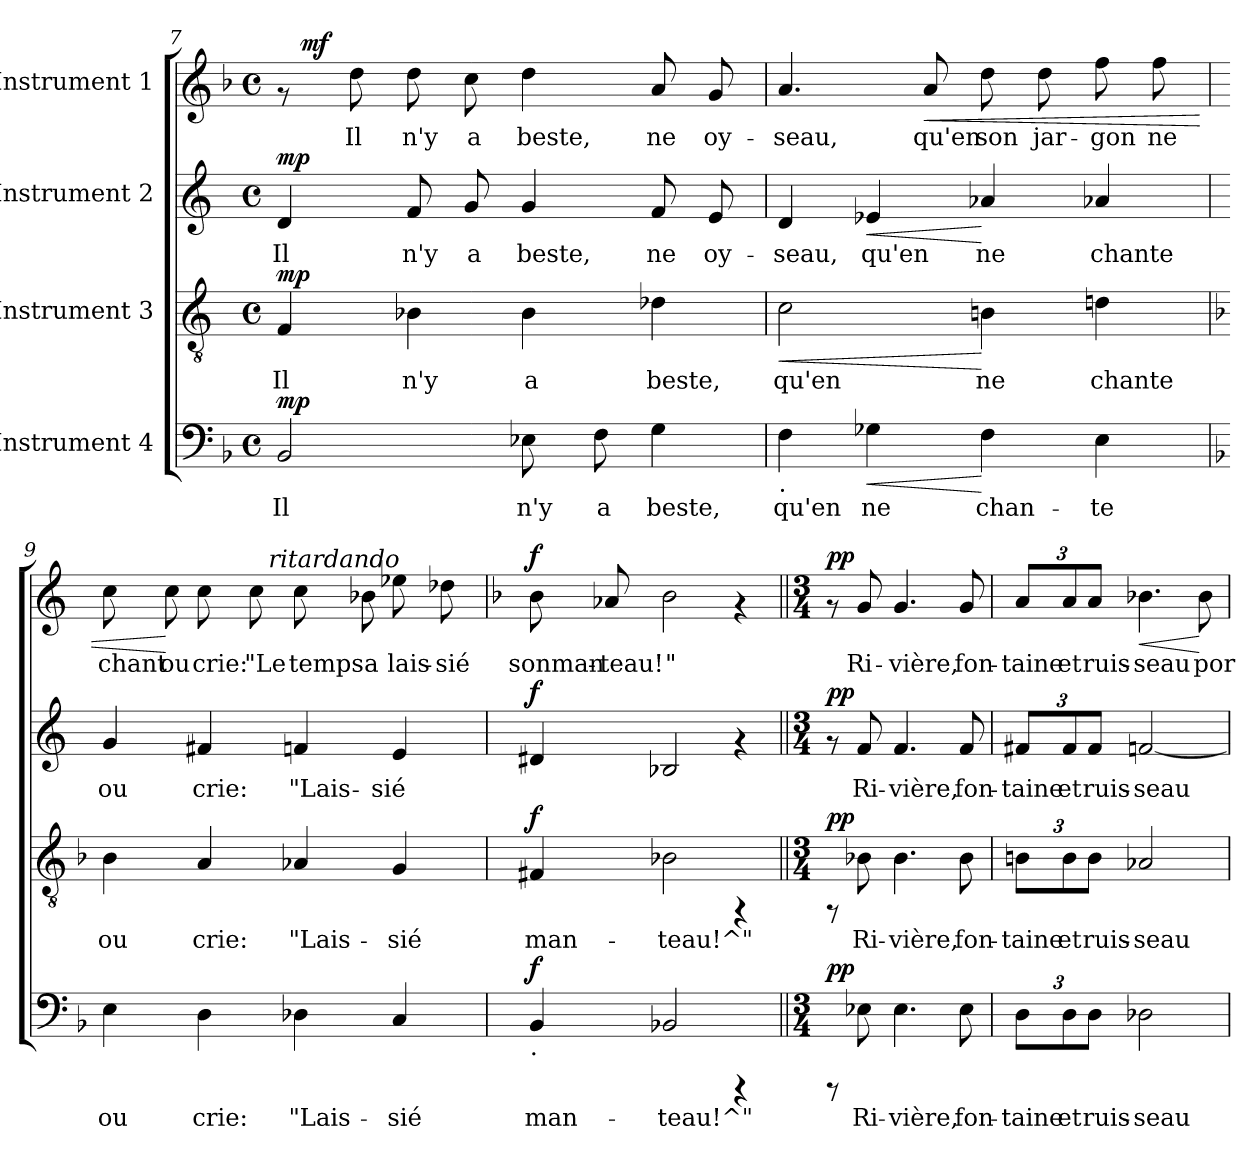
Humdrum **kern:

**kern	**text	**dynam	**kern	**text	**dynam	**kern	**text	**dynam	**kern	**text	**dynam
*part4	*part4	*part4	*part3	*part3	*part3	*part2	*part2	*part2	*part1	*part1	*part1
*staff4	*staff4	*staff4	*staff3	*staff3	*staff3	*staff2	*staff2	*staff2	*staff1	*staff1	*staff1
*I"Instrument 4	*	*	*I"Instrument 3	*	*	*I"Instrument 2	*	*	*I"Instrument 1	*	*
*clefF4	*	*	*clefGv2	*	*	*clefG2	*	*	*clefG2	*	*
*k[b-]	*	*	*k[]	*	*	*k[]	*	*	*k[b-]	*	*
*F:	*	*	*C:	*	*	*C:	*	*	*F:	*	*
*M4/4	*	*	*M4/4	*	*	*M4/4	*	*	*M4/4	*	*
*met(c)	*	*	*met(c)	*	*	*met(c)	*	*	*met(c)	*	*
*MM60	*	*	*MM60	*	*	*MM60	*	*	*MM60	*	*
=7	=7	=7	=7	=7	=7	=7	=7	=7	=7	=7	=7
!	!LO:LY:b:cj	!LO:DY:a	!	!LO:LY:b:cj	!LO:DY:a	!	!LO:LY:b:cj	!LO:DY:a	!	!	!
*	*	*	*	*	*	*	*	*	*^	*	*
2BB-/	Il	mp	4F/	Il	mp	4d/	Il	mp	8rf	32ryy	.	.
!	!	!	!	!	!	!	!	!	!	!	!	!LO:DY:a
.	.	.	.	.	.	.	.	.	.	2ryy	.	mf
!	!	!	!	!	!	!	!	!	!	!	!LO:LY:b:cj	!
.	.	.	.	.	.	.	.	.	8dd\L	.	Il	.
!	!	!	!	!LO:LY:b:cj	!	!	!LO:LY:b:cj	!	!	!	!LO:LY:b:cj	!
.	.	.	4B-X\	n'y	.	8f/	n'y	.	8dd\	.	n'y	.
!	!	!	!	!	!	!	!LO:LY:b:cj	!	!	!	!LO:LY:b:cj	!
.	.	.	.	.	.	8g/	a	.	8cc\	.	a	.
!	!LO:LY:b:cj	!	!	!LO:LY:b:cj	!	!	!LO:LY:b:cj	!	!	!	!LO:LY:b:cj	!
8E-X\	n'y	.	4B-\	a	.	4g/	beste,	.	4dd\	.	beste,	.
.	.	.	.	.	.	.	.	.	.	4...ryy	.	.
!	!LO:LY:b:cj	!	!	!	!	!	!	!	!	!	!	!
8F\	a	.	.	.	.	.	.	.	.	.	.	.
!	!LO:LY:b:cj	!	!	!LO:LY:b:cj	!	!	!LO:LY:b:cj	!	!	!	!LO:LY:b:cj	!
4G\	beste,	.	4d-X\	beste,	.	8f/	ne	.	8a/	.	ne	.
!	!	!	!	!	!	!	!LO:LY:b:cj	!	!	!	!LO:LY:b:cj	!
.	.	.	.	.	.	8e/	oy-	.	8g/	.	oy-	.
*	*	*	*	*	*	*	*	*	*v	*v	*	*
!!LO:LB:g=z
=8	=8	=8	=8	=8	=8	=8	=8	=8	=8	=8	=8
*k[]	*	*	*	*	*	*	*	*	*k[]	*	*
*C:	*	*	*	*	*	*	*	*	*C:	*	*
*	*	*	*	*	*	*	*	*	*^	*	*
!LO:TX:b:t=.	!	!	!	!	!	!	!	!	!	!	!	!
!	!LO:LY:b:cj	!	!	!LO:LY:b:cj	!LO:HP:b	!	!LO:LY:b:cj	!	!	!	!LO:LY:b:cj	!
*	*	*	*	*	*	*	*	*	*v	*v	*	*
4F\	qu'en	.	2c\	qu'en	<	4d/	-seau,	.	4.a/	-seau,	.
!	!LO:LY:b:cj	!LO:HP:b	!	!	!	!	!LO:LY:b:cj	!LO:HP:b	!	!	!
4G-X\	ne	<	.	.	.	4e-X/	qu'en	<	.	.	.
!	!	!	!	!	!	!	!	!	!	!LO:LY:b:cj	!LO:HP:b
.	.	.	.	.	.	.	.	.	8a/	qu'en	<
!	!LO:LY:b:cj	!	!	!LO:LY:b:cj	!	!	!LO:LY:b:cj	!	!	!LO:LY:b:cj	!
4F\	chan-	[	4Bn\	ne	[	4a-X/	ne	[	8dd\	son	.
!	!	!	!	!	!	!	!	!	!	!LO:LY:b:cj	!
.	.	.	.	.	.	.	.	.	8dd\	jar-	.
!	!LO:LY:b:cj	!	!	!LO:LY:b:cj	!	!	!LO:LY:b:cj	!	!	!LO:LY:b:cj	!
4E\	-te	.	4dn\	chante	.	4a-X/	chante	.	8ff\	-gon	.
!	!	!	!	!	!	!	!	!	!	!LO:LY:b:cj	!
.	.	.	.	.	.	.	.	.	8ff\	ne	.
=9	=9	=9	=9	=9	=9	=9	=9	=9	=9	=9	=9
*k[b-]	*	*	*k[b-]	*	*	*	*	*	*	*	*
*F:	*	*	*F:	*	*	*	*	*	*	*	*
!	!LO:LY:b:cj	!	!	!LO:LY:b:cj	!	!	!LO:LY:b:cj	!	!	!LO:LY:b:cj	!
*	*	*	*	*	*	*	*	*	*^	*	*
4E\	ou	.	4B-\	ou	.	4g/	ou	.	8cc\	4ryy	chant	.
!	!	!	!	!	!	!	!	!	!	!	!LO:LY:b:cj	!
.	.	.	.	.	.	.	.	.	8cc\	.	ou	[
!	!LO:LY:b:cj	!	!	!LO:LY:b:cj	!	!	!LO:LY:b:cj	!	!	!	!LO:LY:b:cj	!
4D\	crie:	.	4A/	crie:	.	4f#X/	crie:	.	8cc\	8ryy	crie:	.
!	!	!	!	!	!	!	!	!	!	!	!LO:LY:b:cj	!
.	.	.	.	.	.	.	.	.	8cc\	32.ryy	"Le	.
!	!	!	!	!	!	!	!	!	!	!LO:TX:a:i:t=ritardando	!	!
.	.	.	.	.	.	.	.	.	.	2ryy	.	.
!	!LO:LY:b:cj	!	!	!LO:LY:b:cj	!	!	!LO:LY:b:cj	!	!	!	!LO:LY:b:cj	!
4D-X\	"Lais-	.	4A-X/	"Lais-	.	4fn/	"Lais-	.	8cc\	.	temps	.
!	!	!	!	!	!	!	!	!	!	!	!LO:LY:b:cj	!
.	.	.	.	.	.	.	.	.	8b-X\	.	a	.
!	!LO:LY:b:cj	!	!	!LO:LY:b:cj	!	!	!LO:LY:b:cj	!	!	!	!LO:LY:b:cj	!
4C/	-sié	.	4G/	-sié	.	4e/	-sié	.	8ee-X\	.	lais-	.
!	!	!	!	!	!	!	!	!	!	!	!LO:LY:b:cj	!
.	.	.	.	.	.	.	.	.	8dd-X\	.	-sié	.
.	.	.	.	.	.	.	.	.	.	16ryy	.	.
.	.	.	.	.	.	.	.	.	.	64ryy	.	.
*	*	*	*	*	*	*	*	*	*v	*v	*	*
!!LO:PB:g=z
=10	=10	=10	=10	=10	=10	=10	=10	=10	=10	=10	=10
*k[]	*	*	*k[]	*	*	*	*	*	*k[b-]	*	*
*C:	*	*	*C:	*	*	*	*	*	*F:	*	*
*	*	*	*	*	*	*	*	*	*^	*	*
!LO:TX:b:t=.	!	!	!	!	!	!	!	!	!	!	!	!
!	!LO:LY:b:cj	!LO:DY:a	!	!LO:LY:b:cj	!LO:DY:a	!	!	!LO:DY:a	!	!	!LO:LY:b:cj	!LO:DY:a
*	*	*	*	*	*	*	*	*	*v	*v	*	*
4BB/	man-	f	4F#X/	man-	f	4d#X/	.	f	8b-\	sonman-	f
!	!	!	!	!	!	!	!	!	!	!LO:LY:b:cj	!
.	.	.	.	.	.	.	.	.	8a-X/	-teau!	.
!	!LO:LY:b:cj	!	!	!LO:LY:b:cj	!	!	!	!	!	!LO:LY:b:cj	!
2BB-X/	-teau!^"	.	2B-X\	-teau!^"	.	2B-X/	.	.	2b-\	"	.
4rCCC	.	.	4rFF	.	.	4rf	.	.	4rf	.	.
=11||	=11||	=11||	=11||	=11||	=11||	=11||	=11||	=11||	=11||	=11||	=11||
*M3/4	*	*	*M3/4	*	*	*M3/4	*	*	*M3/4	*	*
*	*	*	*	*	*	*	*	*	*MM48	*	*
!	!	!LO:DY:a	!	!	!LO:DY:a	!	!	!LO:DY:a	!	!	!LO:DY:a
8rCCC	.	pp	8rFF	.	pp	8rf	.	pp	8rf	.	pp
!	!LO:LY:b:cj	!	!	!LO:LY:b:cj	!	!	!LO:LY:b:cj	!	!	!LO:LY:b:cj	!
8E-X\	Ri-	.	8B-X\	Ri-	.	8f/	Ri-	.	8g/	Ri-	.
!	!LO:LY:b:cj	!	!	!LO:LY:b:cj	!	!	!LO:LY:b:cj	!	!	!LO:LY:b:cj	!
4.E-\	-vière,	.	4.B-\	-vière,	.	4.f/	-vière,	.	4.g/	-vière,	.
!	!LO:LY:b:cj	!	!	!LO:LY:b:cj	!	!	!LO:LY:b:cj	!	!	!LO:LY:b:cj	!
8E-\	fon-	.	8B-\	fon-	.	8f/	fon-	.	8g/	fon-	.
=12	=12	=12	=12	=12	=12	=12	=12	=12	=12	=12	=12
!	!LO:LY:b:cj	!	!	!LO:LY:b:cj	!	!	!LO:LY:b:cj	!	!	!LO:LY:b:cj	!
12D\L	-taine	.	12Bn\L	-taine	.	12f#X/L	-taine	.	12a/L	-taine	.
!	!LO:LY:b:cj	!	!	!LO:LY:b:cj	!	!	!LO:LY:b:cj	!	!	!LO:LY:b:cj	!
12D\	et	.	12B\	et	.	12f#/	et	.	12a/	et	.
!	!LO:LY:b:cj	!	!	!LO:LY:b:cj	!	!	!LO:LY:b:cj	!	!	!LO:LY:b:cj	!
12D\J	ruis-	.	12B\J	ruis-	.	12f#/J	ruis-	.	12a/J	ruis-	.
!	!LO:LY:b:cj	!	!	!LO:LY:b:cj	!	!	!LO:LY:b:cj	!	!	!LO:LY:b:cj	!LO:HP:b
2D-X\	-seau	.	2A-X/	-seau	.	[<2fn/	-seau	.	4.b-X\	-seau	<
!	!	!	!	!	!	!	!	!	!	!LO:LY:b:cj	!
.	.	.	.	.	.	.	.	.	8b-\	por-	[
=	=	=	=	=	=	=	=	=	=	=	=
*-	*-	*-	*-	*-	*-	*-	*-	*-	*-	*-	*-
